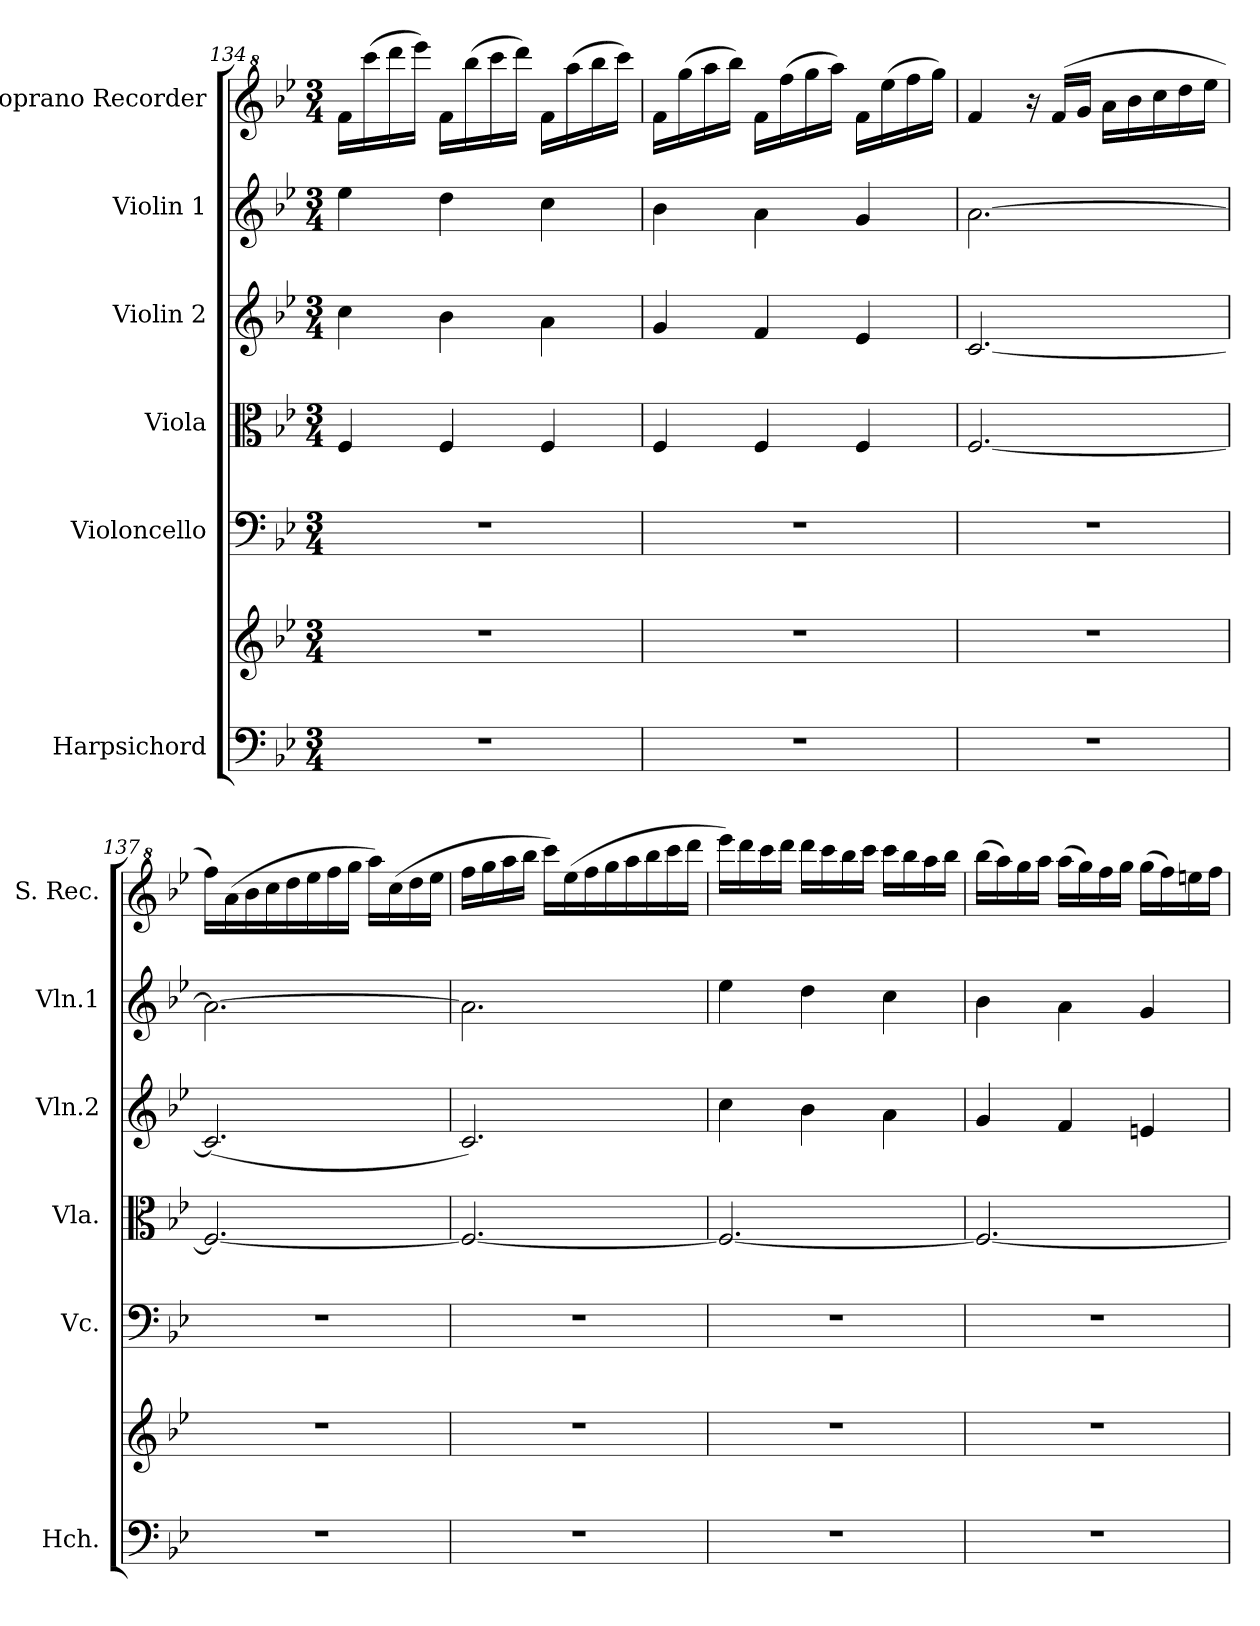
**kern	**kern	**kern	**kern	**kern	**kern	**kern
*part6	*part6	*part5	*part4	*part3	*part2	*part1
*staff7	*staff6	*staff5	*staff4	*staff3	*staff2	*staff1
*I"Harpsichord	*	*I"Violoncello	*I"Viola	*I"Violin 2	*I"Violin 1	*I"Soprano Recorder
*I'Hch.	*	*I'Vc.	*I'Vla.	*I'Vln.2	*I'Vln.1	*I'S. Rec.
*clefF4	*clefG2	*clefF4	*clefC3	*clefG2	*clefG2	*clefG^2
*k[b-e-]	*k[b-e-]	*k[b-e-]	*k[b-e-]	*k[b-e-]	*k[b-e-]	*k[b-e-]
*M3/4	*M3/4	*M3/4	*M3/4	*M3/4	*M3/4	*M3/4
=134	=134	=134	=134	=134	=134	=134
2.r	2.r	2.r	4F/	4cc\	4ee-\	16ff\LL
.	.	.	.	.	.	(16cccc\
.	.	.	.	.	.	16dddd\
.	.	.	.	.	.	16eeee-\JJ)
.	.	.	4F/	4b-\	4dd\	16ff\LL
.	.	.	.	.	.	(16bbb-\
.	.	.	.	.	.	16cccc\
.	.	.	.	.	.	16dddd\JJ)
.	.	.	4F/	4a\	4cc\	16ff\LL
.	.	.	.	.	.	(16aaa\
.	.	.	.	.	.	16bbb-\
.	.	.	.	.	.	16cccc\JJ)
!!LO:PB:g=z
=135	=135	=135	=135	=135	=135	=135
2.r	2.r	2.r	4F/	4g/	4b-\	16ff\LL
.	.	.	.	.	.	(16ggg\
.	.	.	.	.	.	16aaa\
.	.	.	.	.	.	16bbb-\JJ)
.	.	.	4F/	4f/	4a\	16ff\LL
.	.	.	.	.	.	(16fff\
.	.	.	.	.	.	16ggg\
.	.	.	.	.	.	16aaa\JJ)
.	.	.	4F/	4e-/	4g/	16ff\LL
.	.	.	.	.	.	(16eee-\
.	.	.	.	.	.	16fff\
.	.	.	.	.	.	16ggg\JJ)
=136	=136	=136	=136	=136	=136	=136
2.r	2.r	2.r	[2.F/	[2.c/	[2.a\	4ff/
.	.	.	.	.	.	16r
.	.	.	.	.	.	(16ff/LL
.	.	.	.	.	.	16gg/JJ
.	.	.	.	.	.	16aa\LL
.	.	.	.	.	.	16bb-\
.	.	.	.	.	.	16ccc\
.	.	.	.	.	.	16ddd\
.	.	.	.	.	.	16eee-\JJ
=137	=137	=137	=137	=137	=137	=137
2.r	2.r	2.r	2.F/_	(2.c/]	2.a\_	16fff\LL)
.	.	.	.	.	.	(16aa\
.	.	.	.	.	.	16bb-\
.	.	.	.	.	.	16ccc\
.	.	.	.	.	.	16ddd\
.	.	.	.	.	.	16eee-\
.	.	.	.	.	.	16fff\
.	.	.	.	.	.	16ggg\JJ
.	.	.	.	.	.	16aaa\LL)
.	.	.	.	.	.	(16ccc\
.	.	.	.	.	.	16ddd\
.	.	.	.	.	.	16eee-\JJ
=138	=138	=138	=138	=138	=138	=138
2.r	2.r	2.r	2.F/_	2.c/)	2.a\]	16fff\LL
.	.	.	.	.	.	16ggg\
.	.	.	.	.	.	16aaa\
.	.	.	.	.	.	16bbb-\JJ
.	.	.	.	.	.	16cccc\LL)
.	.	.	.	.	.	(16eee-\
.	.	.	.	.	.	16fff\
.	.	.	.	.	.	16ggg\
.	.	.	.	.	.	16aaa\
.	.	.	.	.	.	16bbb-\
.	.	.	.	.	.	16cccc\
.	.	.	.	.	.	16dddd\JJ
=139	=139	=139	=139	=139	=139	=139
2.r	2.r	2.r	2.F/_	4cc\	4ee-\	16eeee-\LL)
.	.	.	.	.	.	16dddd\
.	.	.	.	.	.	16cccc\
.	.	.	.	.	.	16dddd\JJ
.	.	.	.	4b-\	4dd\	16dddd\LL
.	.	.	.	.	.	16cccc\
.	.	.	.	.	.	16bbb-\
.	.	.	.	.	.	16cccc\JJ
.	.	.	.	4a\	4cc\	16cccc\LL
.	.	.	.	.	.	16bbb-\
.	.	.	.	.	.	16aaa\
.	.	.	.	.	.	16bbb-\JJ
=140	=140	=140	=140	=140	=140	=140
2.r	2.r	2.r	2.F/_	4g/	4b-\	(16bbb-\LL
.	.	.	.	.	.	16aaa\)
.	.	.	.	.	.	16ggg\
.	.	.	.	.	.	16aaa\JJ
.	.	.	.	4f/	4a\	(16aaa\LL
.	.	.	.	.	.	16ggg\)
.	.	.	.	.	.	16fff\
.	.	.	.	.	.	16ggg\JJ
.	.	.	.	4en/	4g/	(16ggg\LL
.	.	.	.	.	.	16fff\)
.	.	.	.	.	.	16eeen\
.	.	.	.	.	.	16fff\JJ
=	=	=	=	=	=	=
*-	*-	*-	*-	*-	*-	*-
